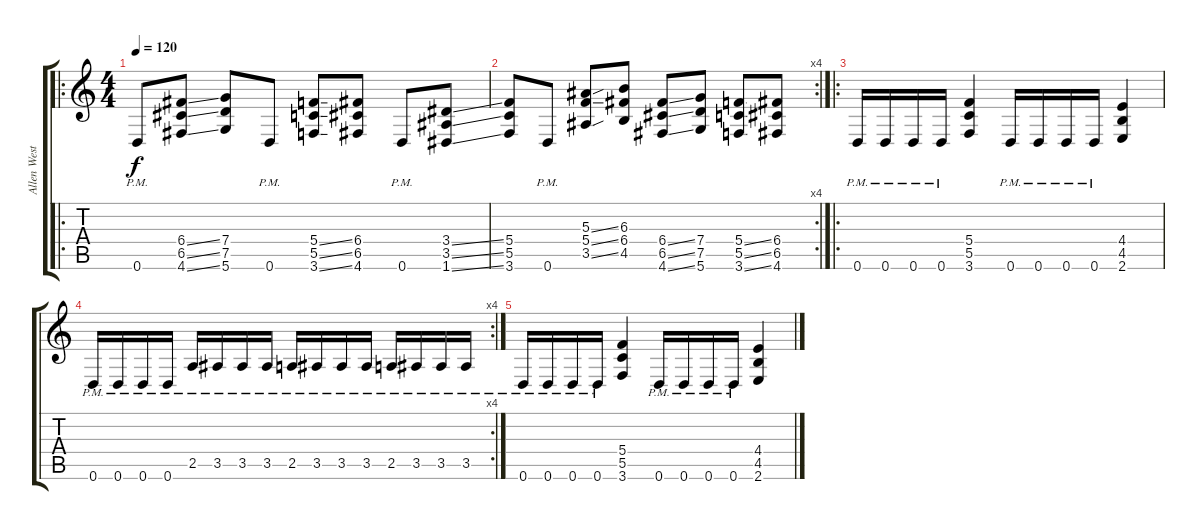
\track ("Allen West" "Allen West") {instrument distortionguitar}
\staff {score tabs}
\tuning (D4 A3 F3 C3 G2 D2) {hide}
\ro
\ts (4 4)
\tempo 120
\clef g2
\ks c
0.6{pm}.8{dy f} (6.4{ss} 6.5{ss} 4.6{ss}).8 (7.4 7.5 5.6).8 0.6{pm}.8 (5.4{ss} 5.5{ss} 3.6{ss}).8 (6.4 6.5 4.6).8 0.6{pm}.8 (3.4{ss} 3.5{ss} 1.6{ss}).8 |
\rc 4
(5.4 5.5 3.6).8 0.6{pm}.8 (5.3{ss} 5.4{ss} 3.5{ss}).8 (6.3 6.4 4.5).8 (6.4{ss} 6.5{ss} 4.6{ss}).8 (7.4 7.5 5.6).8 (5.4{ss} 5.5{ss} 3.6{ss}).8 (6.4 6.5 4.6).8 |
\ro
0.6{pm}.16 0.6{pm}.16 0.6{pm}.16 0.6{pm}.16 (5.4 5.5 3.6).4 0.6{pm}.16 0.6{pm}.16 0.6{pm}.16 0.6{pm}.16 (4.4 4.5 2.6).4 |
\rc 4
0.6{pm}.16 0.6{pm}.16 0.6{pm}.16 0.6{pm}.16 2.5{pm}.16 3.5{pm}.16 3.5{pm}.16 3.5{pm}.16 2.5{pm}.16 3.5{pm}.16 3.5{pm}.16 3.5{pm}.16 2.5{pm}.16 3.5{pm}.16 3.5{pm}.16 3.5{pm}.16 |
0.6{pm}.16 0.6{pm}.16 0.6{pm}.16 0.6{pm}.16 (5.4 5.5 3.6).4 0.6{pm}.16 0.6{pm}.16 0.6{pm}.16 0.6{pm}.16 (4.4 4.5 2.6).4
